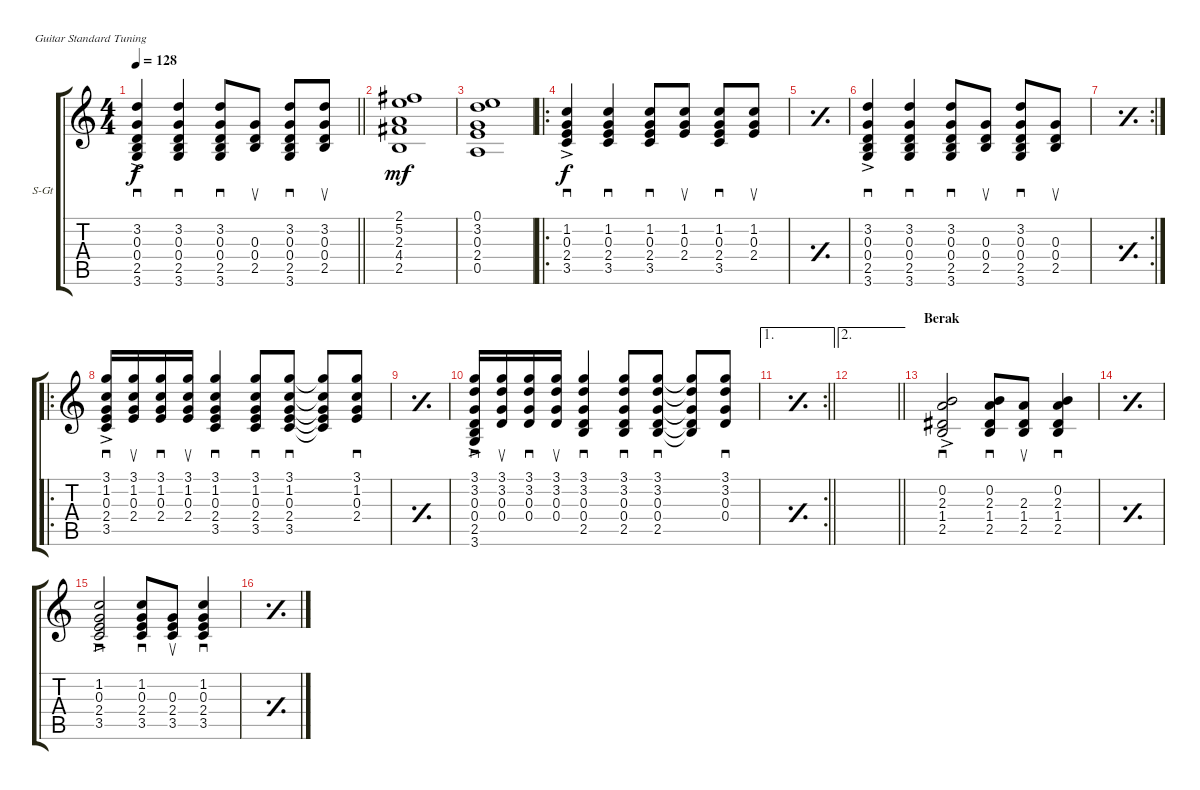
\defaultSystemsLayout 4
\bracketExtendMode groupsimilarinstruments
\firstSystemTrackNameOrientation horizontal
\otherSystemsTrackNameOrientation horizontal
\track ("Steel Guitar" "S-Gt") {instrument acousticguitarsteel}
\staff {score tabs}
\tuning (E4 B3 G3 D3 A2 E2)
\ts (4 4)
\tempo 128
\clef g2
\barLineRight lightlight
\ks c
(2.5{ac} 0.4 0.3 3.2 3.6).4{sd dy f} (2.5 0.4 0.3 3.2 3.6).4{sd} (2.5 0.4 0.3 3.2 3.6).8{sd} (2.5 0.4 0.3).8{su} (2.5 0.4 0.3 3.2 3.6).8{sd} (0.3 0.4 2.5 3.2).8{su} |
(2.5 4.4 2.3 5.2 2.1).1{dy mf} |
(2.4 0.5 0.3 3.2 0.1).1 |
\ro
(3.5{ac} 2.4 0.3 1.2).4{sd dy f} (3.5 2.4 0.3 1.2).4{sd} (3.5 2.4 0.3 1.2).8{sd} (2.4 0.3 1.2).8{su} (3.5 2.4 0.3 1.2).8{sd} (1.2 0.3 2.4).8{su} |
\simile simple
|
\simile none
(2.5{ac} 0.4 0.3 3.2 3.6).4{sd} (2.5 0.4 0.3 3.2 3.6).4{sd} (2.5 0.4 0.3 3.2 3.6).8{sd} (2.5 0.4 0.3).8{su} (2.5 0.4 0.3 3.2 3.6).8{sd} (0.3 0.4 2.5).8{su} |
\rc 2
\simile simple
|
\ro
\simile none
(3.5{ac} 2.4 0.3 1.2 3.1).16{sd} (1.2 0.3 2.4 3.1).16{su} (1.2 0.3 2.4 3.1).16{sd} (1.2 0.3 2.4 3.1).16{su} (3.5 2.4 0.3 1.2 3.1).4{sd} (3.5 2.4 0.3 1.2 3.1).8{sd} (2.4 0.3 1.2 3.5 3.1).8{sd} (3.5{t} 2.4{t} 0.3{t} 1.2{t} 3.1{t}).8 (1.2 0.3 2.4 3.1).8{sd} |
\simile simple
|
\simile none
(2.5{ac} 0.4 0.3 3.2 3.6 3.1).16{sd} (3.2 0.3 0.4 3.1).16{su} (3.2 0.3 0.4 3.1).16{sd} (3.2 0.3 0.4 3.1).16{su} (2.5 0.4 0.3 3.2 3.1).4{sd} (2.5 0.4 0.3 3.2 3.1).8{sd} (0.4 0.3 3.2 2.5 3.1).8{sd} (2.5{t} 0.4{t} 0.3{t} 3.2{t} 3.1{t}).8 (3.2 0.3 0.4 3.1).8{sd} |
\ae 1
\rc 2
\simile simple
\barLineRight lightlight
|
\ae 2
\barLineRight lightlight
|
\section ("" "Berak")
\simile none
(2.5{ac} 1.4 2.3 0.2).2{sd} (2.5 1.4 2.3 0.2).8{sd} (2.5 1.4 2.3).8{su} (2.5 1.4 2.3 0.2).4{sd} |
\simile simple
|
\simile none
(3.5{ac} 2.4 0.3 1.2).2{sd} (3.5 2.4 0.3 1.2).8{sd} (3.5 2.4 0.3).8{su} (3.5 2.4 0.3 1.2).4{sd} |
\simile simple
